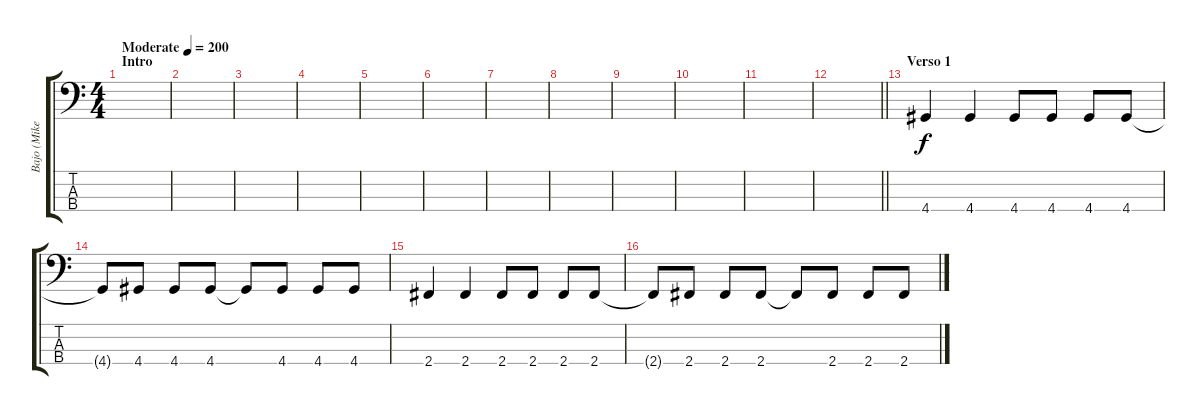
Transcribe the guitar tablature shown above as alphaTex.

\track ("Bajo (Mike)" "Bajo (Mike") {instrument electricbasspick}
\staff {score tabs}
\tuning (G2 D2 A1 E1) {hide}
\ts (4 4)
\section ("" "Intro")
\tempo (200 "Moderate")
\clef f4
\ks c
|
|
|
|
|
|
|
|
|
|
|
\barLineRight lightlight
|
\section ("" "Verso 1")
4.4.4 4.4.4 4.4.8 4.4.8 4.4.8 4.4.8 |
4.4{t}.8 4.4.8 4.4.8 4.4.8 4.4{t}.8 4.4.8 4.4.8 4.4.8 |
2.4.4 2.4.4 2.4.8 2.4.8 2.4.8 2.4.8 |
2.4{t}.8 2.4.8 2.4.8 2.4.8 2.4{t}.8 2.4.8 2.4.8 2.4.8
